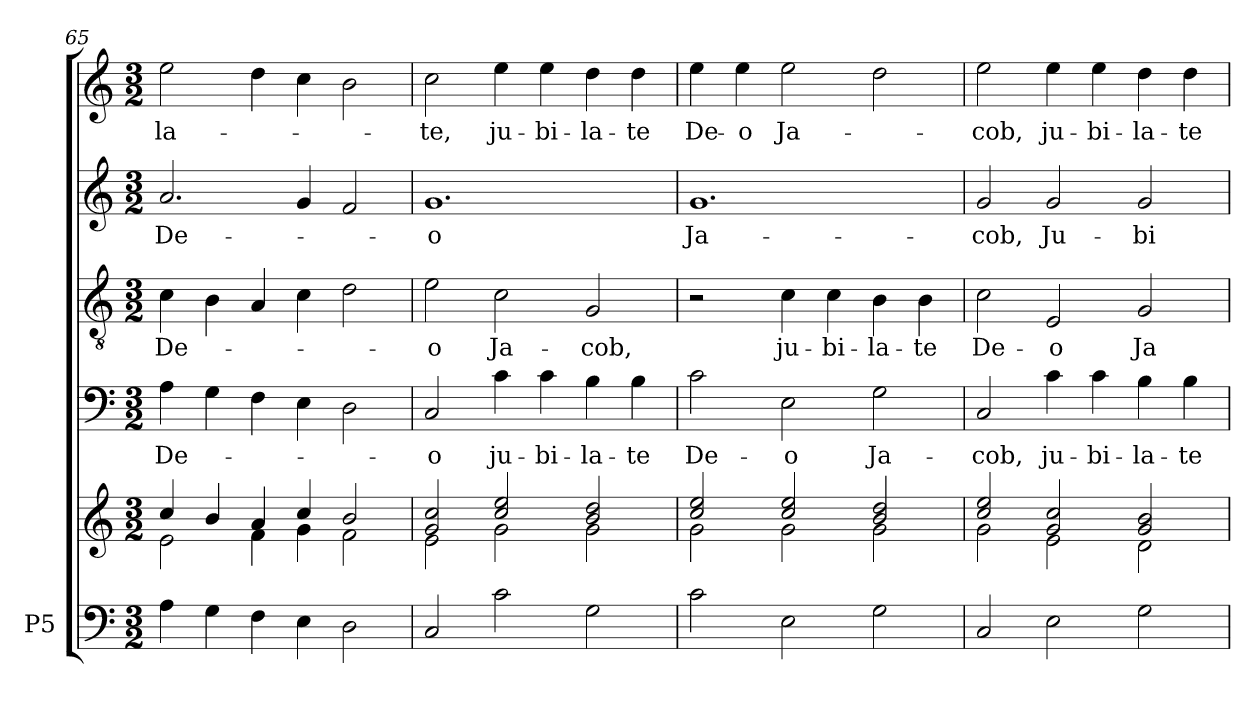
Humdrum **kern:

**kern	**kern	**kern	**text	**kern	**text	**kern	**text	**kern	**text
*part5	*part5	*part4	*part4	*part3	*part3	*part2	*part2	*part1	*part1
*staff6	*staff5	*staff4	*staff4	*staff3	*staff3	*staff2	*staff2	*staff1	*staff1
*I"P5	*	*	*	*	*	*	*	*	*
*clefF4	*clefG2	*clefF4	*	*clefGv2	*	*clefG2	*	*clefG2	*
*k[]	*k[]	*k[]	*	*k[]	*	*k[]	*	*k[]	*
*C:	*C:	*C:	*	*C:	*	*C:	*	*C:	*
*M3/2	*M3/2	*M3/2	*	*M3/2	*	*M3/2	*	*M3/2	*
=65	=65	=65	=65	=65	=65	=65	=65	=65	=65
*	*^	*	*	*	*	*	*	*	*
!	!	!	!	!LO:LY:b:color=#000000	!	!	!	!	!	!
!	!	!	!	!	!	!LO:LY:b:color=#000000	!	!	!	!
!	!	!	!	!	!	!	!	!LO:LY:b:color=#000000	!	!
!	!	!	!	!	!	!	!	!	!	!LO:LY:b:color=#000000
4Ai\	4cci/	2ei\	4Ai\	De-	4ci\	De-	2.ai/	De-	2eei\	-la-
4Gi\	4bi/	.	4Gi\	.	4Bi\	.	.	.	.	.
4Fi\	4ai/	4fi\	4Fi\	.	4Ai/	.	.	.	4ddi\	.
4Ei\	4cci/	4gi\	4Ei\	.	4ci\	.	4gi/	.	4cci\	.
2Di\	2bi/	2fi\	2Di\	.	2di\	.	2fi/	.	2bi\	.
=66	=66	=66	=66	=66	=66	=66	=66	=66	=66	=66
!	!	!	!	!LO:LY:b:color=#000000	!	!	!	!	!	!
!	!	!	!	!	!	!LO:LY:b:color=#000000	!	!	!	!
!	!	!	!	!	!	!	!	!LO:LY:b:color=#000000	!	!
!	!	!	!	!	!	!	!	!	!	!LO:LY:b:color=#000000
2Ci/	2gi/ 2cci	2ei\	2Ci/	-o	2ei\	-o	1.gi	-o	2cci\	-te,
!	!	!	!	!LO:LY:b:color=#000000	!	!	!	!	!	!
!	!	!	!	!	!	!LO:LY:b:color=#000000	!	!	!	!
!	!	!	!	!	!	!	!	!	!	!LO:LY:b:color=#000000
2ci\	2cci/ 2eei	2gi\	4ci\	ju-	2ci\	Ja-	.	.	4eei\	ju-
!	!	!	!	!LO:LY:b:color=#000000	!	!	!	!	!	!
!	!	!	!	!	!	!	!	!	!	!LO:LY:b:color=#000000
.	.	.	4ci\	-bi-	.	.	.	.	4eei\	-bi-
!	!	!	!	!LO:LY:b:color=#000000	!	!	!	!	!	!
!	!	!	!	!	!	!LO:LY:b:color=#000000	!	!	!	!
!	!	!	!	!	!	!	!	!	!	!LO:LY:b:color=#000000
2Gi\	2bi/ 2ddi	2gi\	4Bi\	-la-	2Gi/	-cob,	.	.	4ddi\	-la-
!	!	!	!	!LO:LY:b:color=#000000	!	!	!	!	!	!
!	!	!	!	!	!	!	!	!	!	!LO:LY:b:color=#000000
.	.	.	4Bi\	-te	.	.	.	.	4ddi\	-te
=67	=67	=67	=67	=67	=67	=67	=67	=67	=67	=67
!	!	!	!	!LO:LY:b:color=#000000	!	!	!	!	!	!
!	!	!	!	!	!	!	!	!LO:LY:b:color=#000000	!	!
!	!	!	!	!	!	!	!	!	!	!LO:LY:b:color=#000000
2ci\	2cci/ 2eei	2gi\	2ci\	De-	2r	.	1.gi	Ja-	4eei\	De-
!	!	!	!	!	!	!	!	!	!	!LO:LY:b:color=#000000
.	.	.	.	.	.	.	.	.	4eei\	-o
!	!	!	!	!LO:LY:b:color=#000000	!	!	!	!	!	!
!	!	!	!	!	!	!LO:LY:b:color=#000000	!	!	!	!
!	!	!	!	!	!	!	!	!	!	!LO:LY:b:color=#000000
2Ei\	2cci/ 2eei	2gi\	2Ei\	-o	4ci\	ju-	.	.	2eei\	Ja-
!	!	!	!	!	!	!LO:LY:b:color=#000000	!	!	!	!
.	.	.	.	.	4ci\	-bi-	.	.	.	.
!	!	!	!	!LO:LY:b:color=#000000	!	!	!	!	!	!
!	!	!	!	!	!	!LO:LY:b:color=#000000	!	!	!	!
2Gi\	2bi/ 2ddi	2gi\	2Gi\	Ja-	4Bi\	-la-	.	.	2ddi\	.
!	!	!	!	!	!	!LO:LY:b:color=#000000	!	!	!	!
.	.	.	.	.	4Bi\	-te	.	.	.	.
!!LO:PB:g=z
=68	=68	=68	=68	=68	=68	=68	=68	=68	=68	=68
!	!	!	!	!LO:LY:b:color=#000000	!	!	!	!	!	!
!	!	!	!	!	!	!LO:LY:b:color=#000000	!	!	!	!
!	!	!	!	!	!	!	!	!LO:LY:b:color=#000000	!	!
!	!	!	!	!	!	!	!	!	!	!LO:LY:b:color=#000000
2Ci/	2cci/ 2eei	2gi\	2Ci/	-cob,	2ci\	De-	2gi/	-cob,	2eei\	-cob,
!	!	!	!	!LO:LY:b:color=#000000	!	!	!	!	!	!
!	!	!	!	!	!	!LO:LY:b:color=#000000	!	!	!	!
!	!	!	!	!	!	!	!	!LO:LY:b:color=#000000	!	!
!	!	!	!	!	!	!	!	!	!	!LO:LY:b:color=#000000
2Ei\	2gi/ 2cci	2ei\	4ci\	ju-	2Ei/	-o	2gi/	Ju-	4eei\	ju-
!	!	!	!	!LO:LY:b:color=#000000	!	!	!	!	!	!
!	!	!	!	!	!	!	!	!	!	!LO:LY:b:color=#000000
.	.	.	4ci\	-bi-	.	.	.	.	4eei\	-bi-
!	!	!	!	!LO:LY:b:color=#000000	!	!	!	!	!	!
!	!	!	!	!	!	!LO:LY:b:color=#000000	!	!	!	!
!	!	!	!	!	!	!	!	!LO:LY:b:color=#000000	!	!
!	!	!	!	!	!	!	!	!	!	!LO:LY:b:color=#000000
2Gi\	2gi/ 2bi	2di\	4Bi\	-la-	2Gi/	Ja-	2gi/	-bi-	4ddi\	-la-
!	!	!	!	!LO:LY:b:color=#000000	!	!	!	!	!	!
!	!	!	!	!	!	!	!	!	!	!LO:LY:b:color=#000000
.	.	.	4Bi\	-te	.	.	.	.	4ddi\	-te
*	*v	*v	*	*	*	*	*	*	*	*
=	=	=	=	=	=	=	=	=	=
*-	*-	*-	*-	*-	*-	*-	*-	*-	*-
